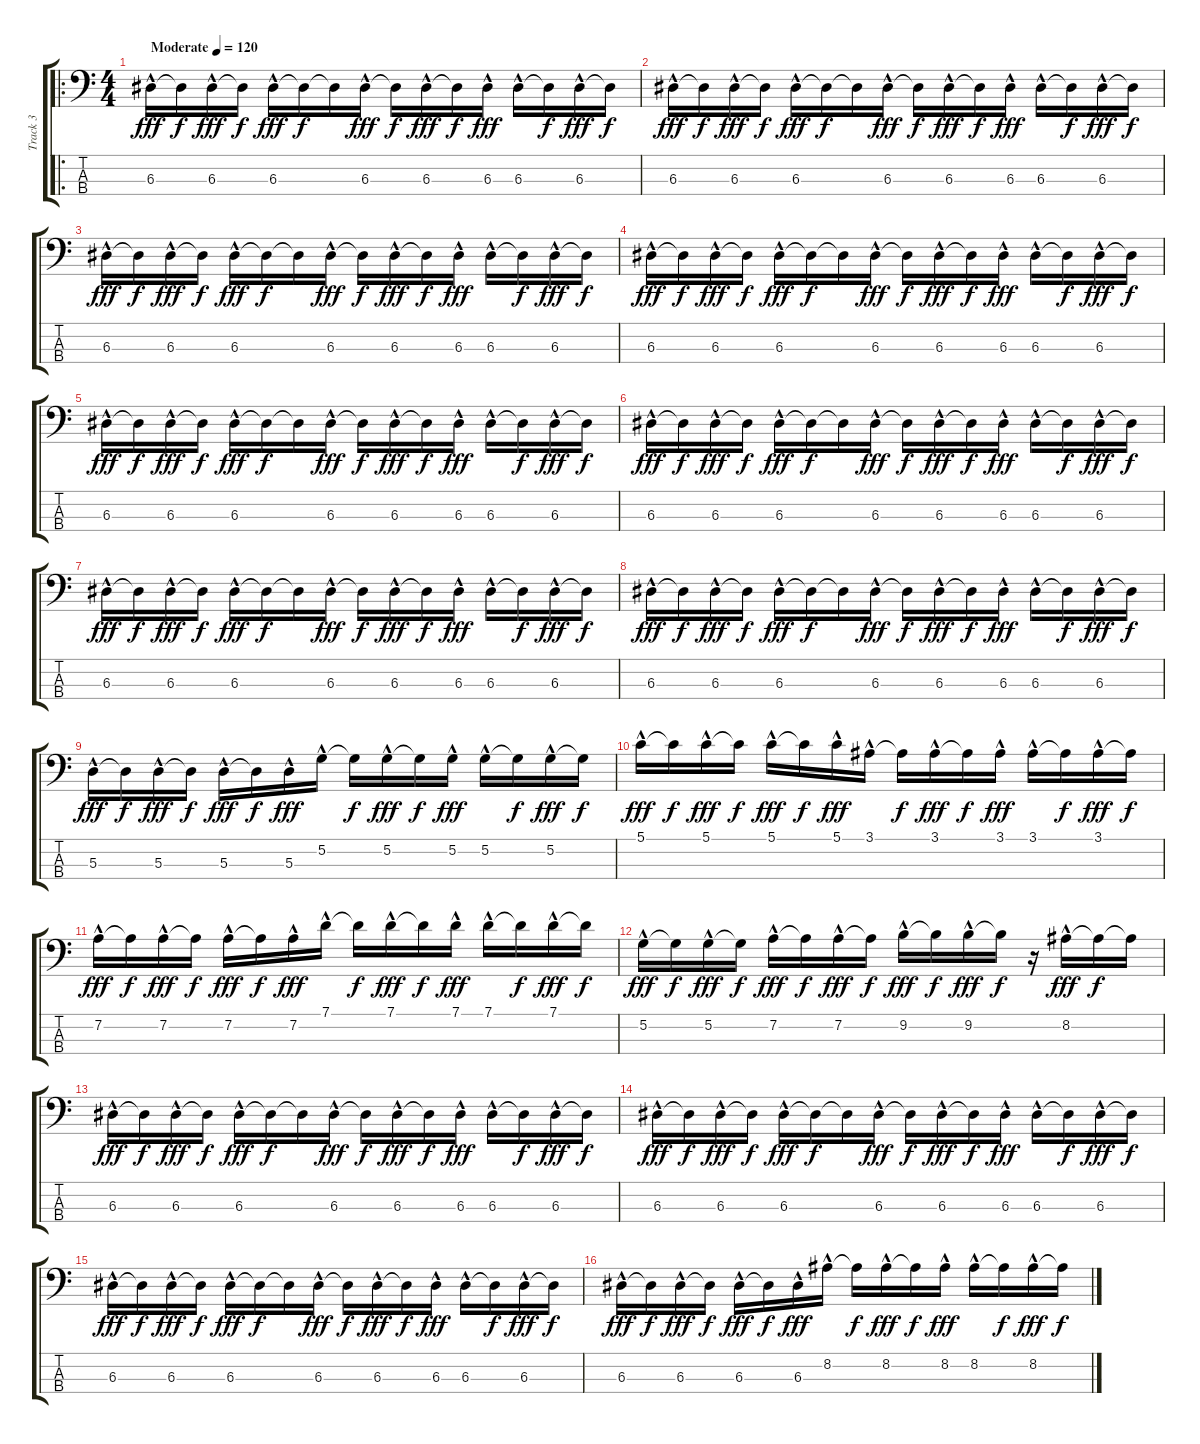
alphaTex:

\track ("Track 3" "Track 3") {instrument electricbassfinger bank 2}
\staff {score tabs}
\tuning (G2 D2 A1 E1) {hide}
\ro
\ts (4 4)
\tempo (120 "Moderate")
\clef f4
\ks c
6.3{hac}.16{dy fff instrument electricbassfinger} 6.3{t}.16{dy f} 6.3{hac}.16{dy fff} 6.3{t}.16{dy f} 6.3{hac}.16{dy fff} 6.3{t}.16{dy f} 6.3{t}.16 6.3{hac}.16{dy fff} 6.3{t}.16{dy f} 6.3{hac}.16{dy fff} 6.3{t}.16{dy f} 6.3{hac}.16{dy fff} 6.3{hac}.16 6.3{t}.16{dy f} 6.3{hac}.16{dy fff} 6.3{t}.16{dy f} |
6.3{hac}.16{dy fff} 6.3{t}.16{dy f} 6.3{hac}.16{dy fff} 6.3{t}.16{dy f} 6.3{hac}.16{dy fff} 6.3{t}.16{dy f} 6.3{t}.16 6.3{hac}.16{dy fff} 6.3{t}.16{dy f} 6.3{hac}.16{dy fff} 6.3{t}.16{dy f} 6.3{hac}.16{dy fff} 6.3{hac}.16 6.3{t}.16{dy f} 6.3{hac}.16{dy fff} 6.3{t}.16{dy f} |
6.3{hac}.16{dy fff} 6.3{t}.16{dy f} 6.3{hac}.16{dy fff} 6.3{t}.16{dy f} 6.3{hac}.16{dy fff} 6.3{t}.16{dy f} 6.3{t}.16 6.3{hac}.16{dy fff} 6.3{t}.16{dy f} 6.3{hac}.16{dy fff} 6.3{t}.16{dy f} 6.3{hac}.16{dy fff} 6.3{hac}.16 6.3{t}.16{dy f} 6.3{hac}.16{dy fff} 6.3{t}.16{dy f} |
6.3{hac}.16{dy fff} 6.3{t}.16{dy f} 6.3{hac}.16{dy fff} 6.3{t}.16{dy f} 6.3{hac}.16{dy fff} 6.3{t}.16{dy f} 6.3{t}.16 6.3{hac}.16{dy fff} 6.3{t}.16{dy f} 6.3{hac}.16{dy fff} 6.3{t}.16{dy f} 6.3{hac}.16{dy fff} 6.3{hac}.16 6.3{t}.16{dy f} 6.3{hac}.16{dy fff} 6.3{t}.16{dy f} |
6.3{hac}.16{dy fff} 6.3{t}.16{dy f} 6.3{hac}.16{dy fff} 6.3{t}.16{dy f} 6.3{hac}.16{dy fff} 6.3{t}.16{dy f} 6.3{t}.16 6.3{hac}.16{dy fff} 6.3{t}.16{dy f} 6.3{hac}.16{dy fff} 6.3{t}.16{dy f} 6.3{hac}.16{dy fff} 6.3{hac}.16 6.3{t}.16{dy f} 6.3{hac}.16{dy fff} 6.3{t}.16{dy f} |
6.3{hac}.16{dy fff} 6.3{t}.16{dy f} 6.3{hac}.16{dy fff} 6.3{t}.16{dy f} 6.3{hac}.16{dy fff} 6.3{t}.16{dy f} 6.3{t}.16 6.3{hac}.16{dy fff} 6.3{t}.16{dy f} 6.3{hac}.16{dy fff} 6.3{t}.16{dy f} 6.3{hac}.16{dy fff} 6.3{hac}.16 6.3{t}.16{dy f} 6.3{hac}.16{dy fff} 6.3{t}.16{dy f} |
6.3{hac}.16{dy fff} 6.3{t}.16{dy f} 6.3{hac}.16{dy fff} 6.3{t}.16{dy f} 6.3{hac}.16{dy fff} 6.3{t}.16{dy f} 6.3{t}.16 6.3{hac}.16{dy fff} 6.3{t}.16{dy f} 6.3{hac}.16{dy fff} 6.3{t}.16{dy f} 6.3{hac}.16{dy fff} 6.3{hac}.16 6.3{t}.16{dy f} 6.3{hac}.16{dy fff} 6.3{t}.16{dy f} |
6.3{hac}.16{dy fff} 6.3{t}.16{dy f} 6.3{hac}.16{dy fff} 6.3{t}.16{dy f} 6.3{hac}.16{dy fff} 6.3{t}.16{dy f} 6.3{t}.16 6.3{hac}.16{dy fff} 6.3{t}.16{dy f} 6.3{hac}.16{dy fff} 6.3{t}.16{dy f} 6.3{hac}.16{dy fff} 6.3{hac}.16 6.3{t}.16{dy f} 6.3{hac}.16{dy fff} 6.3{t}.16{dy f} |
5.3{hac}.16{dy fff} 5.3{t}.16{dy f} 5.3{hac}.16{dy fff} 5.3{t}.16{dy f} 5.3{hac}.16{dy fff} 5.3{t}.16{dy f} 5.3{hac}.16{dy fff} 5.2{hac}.16 5.2{t}.16{dy f} 5.2{hac}.16{dy fff} 5.2{t}.16{dy f} 5.2{hac}.16{dy fff} 5.2{hac}.16 5.2{t}.16{dy f} 5.2{hac}.16{dy fff} 5.2{t}.16{dy f} |
5.1{hac}.16{dy fff} 5.1{t}.16{dy f} 5.1{hac}.16{dy fff} 5.1{t}.16{dy f} 5.1{hac}.16{dy fff} 5.1{t}.16{dy f} 5.1{hac}.16{dy fff} 3.1{hac}.16 3.1{t}.16{dy f} 3.1{hac}.16{dy fff} 3.1{t}.16{dy f} 3.1{hac}.16{dy fff} 3.1{hac}.16 3.1{t}.16{dy f} 3.1{hac}.16{dy fff} 3.1{t}.16{dy f} |
7.2{hac}.16{dy fff} 7.2{t}.16{dy f} 7.2{hac}.16{dy fff} 7.2{t}.16{dy f} 7.2{hac}.16{dy fff} 7.2{t}.16{dy f} 7.2{hac}.16{dy fff} 7.1{hac}.16 7.1{t}.16{dy f} 7.1{hac}.16{dy fff} 7.1{t}.16{dy f} 7.1{hac}.16{dy fff} 7.1{hac}.16 7.1{t}.16{dy f} 7.1{hac}.16{dy fff} 7.1{t}.16{dy f} |
5.2{hac}.16{dy fff} 5.2{t}.16{dy f} 5.2{hac}.16{dy fff} 5.2{t}.16{dy f} 7.2{hac}.16{dy fff} 7.2{t}.16{dy f} 7.2{hac}.16{dy fff} 7.2{t}.16{dy f} 9.2{hac}.16{dy fff} 9.2{t}.16{dy f} 9.2{hac}.16{dy fff} 9.2{t}.16{dy f} r.16 8.2{hac}.16{dy fff} 8.2{t}.16{dy f} 8.2{t}.16 |
6.3{hac}.16{dy fff} 6.3{t}.16{dy f} 6.3{hac}.16{dy fff} 6.3{t}.16{dy f} 6.3{hac}.16{dy fff} 6.3{t}.16{dy f} 6.3{t}.16 6.3{hac}.16{dy fff} 6.3{t}.16{dy f} 6.3{hac}.16{dy fff} 6.3{t}.16{dy f} 6.3{hac}.16{dy fff} 6.3{hac}.16 6.3{t}.16{dy f} 6.3{hac}.16{dy fff} 6.3{t}.16{dy f} |
6.3{hac}.16{dy fff} 6.3{t}.16{dy f} 6.3{hac}.16{dy fff} 6.3{t}.16{dy f} 6.3{hac}.16{dy fff} 6.3{t}.16{dy f} 6.3{t}.16 6.3{hac}.16{dy fff} 6.3{t}.16{dy f} 6.3{hac}.16{dy fff} 6.3{t}.16{dy f} 6.3{hac}.16{dy fff} 6.3{hac}.16 6.3{t}.16{dy f} 6.3{hac}.16{dy fff} 6.3{t}.16{dy f} |
6.3{hac}.16{dy fff} 6.3{t}.16{dy f} 6.3{hac}.16{dy fff} 6.3{t}.16{dy f} 6.3{hac}.16{dy fff} 6.3{t}.16{dy f} 6.3{t}.16 6.3{hac}.16{dy fff} 6.3{t}.16{dy f} 6.3{hac}.16{dy fff} 6.3{t}.16{dy f} 6.3{hac}.16{dy fff} 6.3{hac}.16 6.3{t}.16{dy f} 6.3{hac}.16{dy fff} 6.3{t}.16{dy f} |
6.3{hac}.16{dy fff} 6.3{t}.16{dy f} 6.3{hac}.16{dy fff} 6.3{t}.16{dy f} 6.3{hac}.16{dy fff} 6.3{t}.16{dy f} 6.3{hac}.16{dy fff} 8.2{hac}.16 8.2{t}.16{dy f} 8.2{hac}.16{dy fff} 8.2{t}.16{dy f} 8.2{hac}.16{dy fff} 8.2{hac}.16 8.2{t}.16{dy f} 8.2{hac}.16{dy fff} 8.2{t}.16{dy f}
